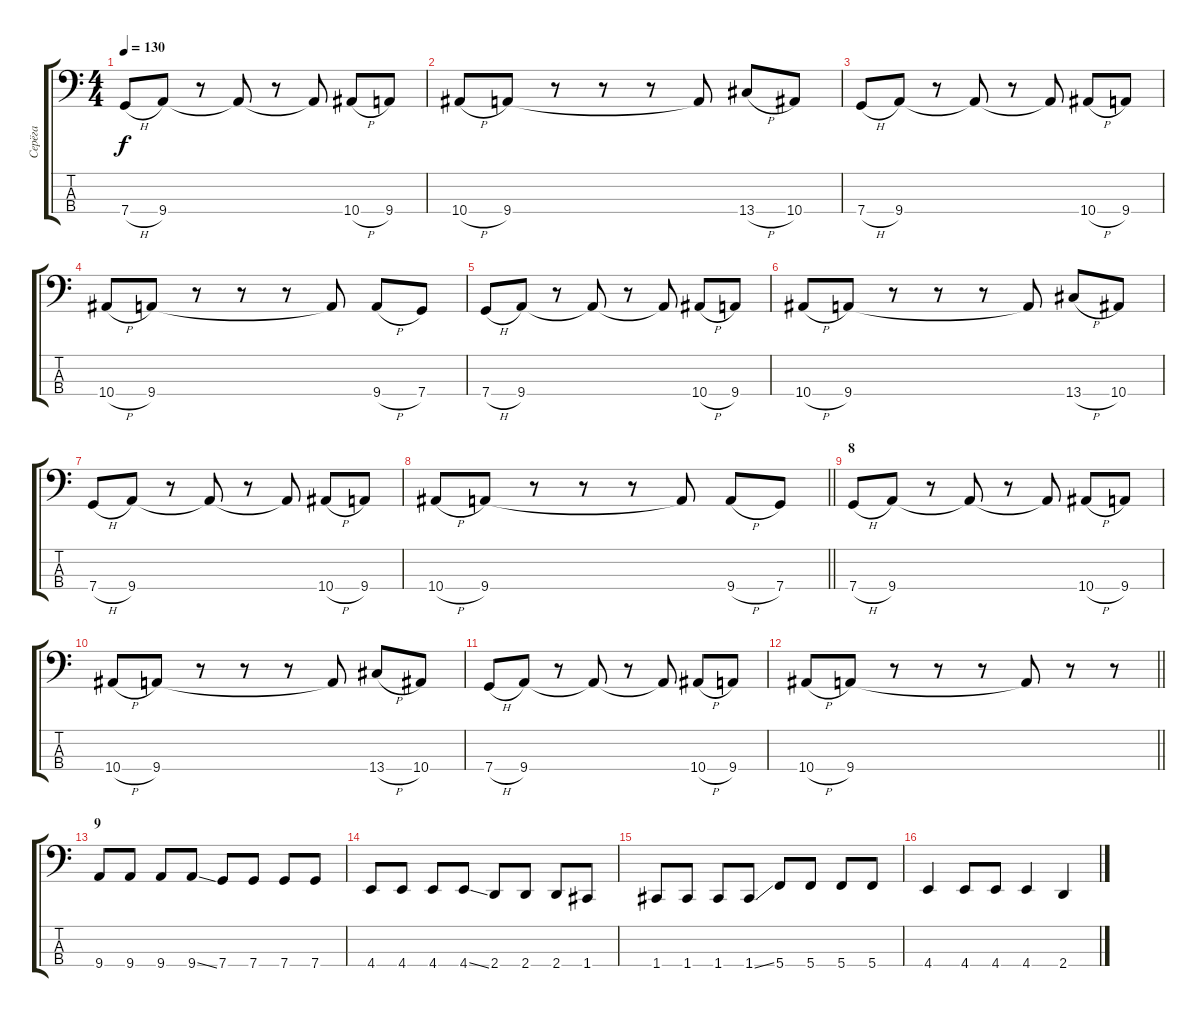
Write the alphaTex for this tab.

\track ("Серёга" "Серёга") {instrument electricbasspick}
\staff {score tabs}
\tuning (F2 C2 G1 C1) {hide}
\ts (4 4)
\tempo 130
\clef f4
\ks c
7.4{h}.8{dy f} 9.4.8 r.8 9.4{t}.8 r.8 9.4{t}.8 10.4{h}.8 9.4.8 |
10.4{h}.8 9.4.8 r.8 r.8 r.8 9.4{t}.8 13.4{h}.8 10.4.8 |
7.4{h}.8 9.4.8 r.8 9.4{t}.8 r.8 9.4{t}.8 10.4{h}.8 9.4.8 |
10.4{h}.8 9.4.8 r.8 r.8 r.8 9.4{t}.8 9.4{h}.8 7.4.8 |
7.4{h}.8 9.4.8 r.8 9.4{t}.8 r.8 9.4{t}.8 10.4{h}.8 9.4.8 |
10.4{h}.8 9.4.8 r.8 r.8 r.8 9.4{t}.8 13.4{h}.8 10.4.8 |
7.4{h}.8 9.4.8 r.8 9.4{t}.8 r.8 9.4{t}.8 10.4{h}.8 9.4.8 |
\barLineRight lightlight
10.4{h}.8 9.4.8 r.8 r.8 r.8 9.4{t}.8 9.4{h}.8 7.4.8 |
\section ("" "8")
7.4{h}.8 9.4.8 r.8 9.4{t}.8 r.8 9.4{t}.8 10.4{h}.8 9.4.8 |
10.4{h}.8 9.4.8 r.8 r.8 r.8 9.4{t}.8 13.4{h}.8 10.4.8 |
7.4{h}.8 9.4.8 r.8 9.4{t}.8 r.8 9.4{t}.8 10.4{h}.8 9.4.8 |
\barLineRight lightlight
10.4{h}.8 9.4.8 r.8 r.8 r.8 9.4{t}.8 r.8 r.8 |
\section ("" "9")
9.4.8 9.4.8 9.4.8 9.4{ss}.8 7.4.8 7.4.8 7.4.8 7.4.8 |
4.4.8 4.4.8 4.4.8 4.4{ss}.8 2.4.8 2.4.8 2.4.8 1.4.8 |
1.4.8 1.4.8 1.4.8 1.4{ss}.8 5.4.8 5.4.8 5.4.8 5.4.8 |
4.4.4 4.4.8 4.4.8 4.4.4 2.4.4
